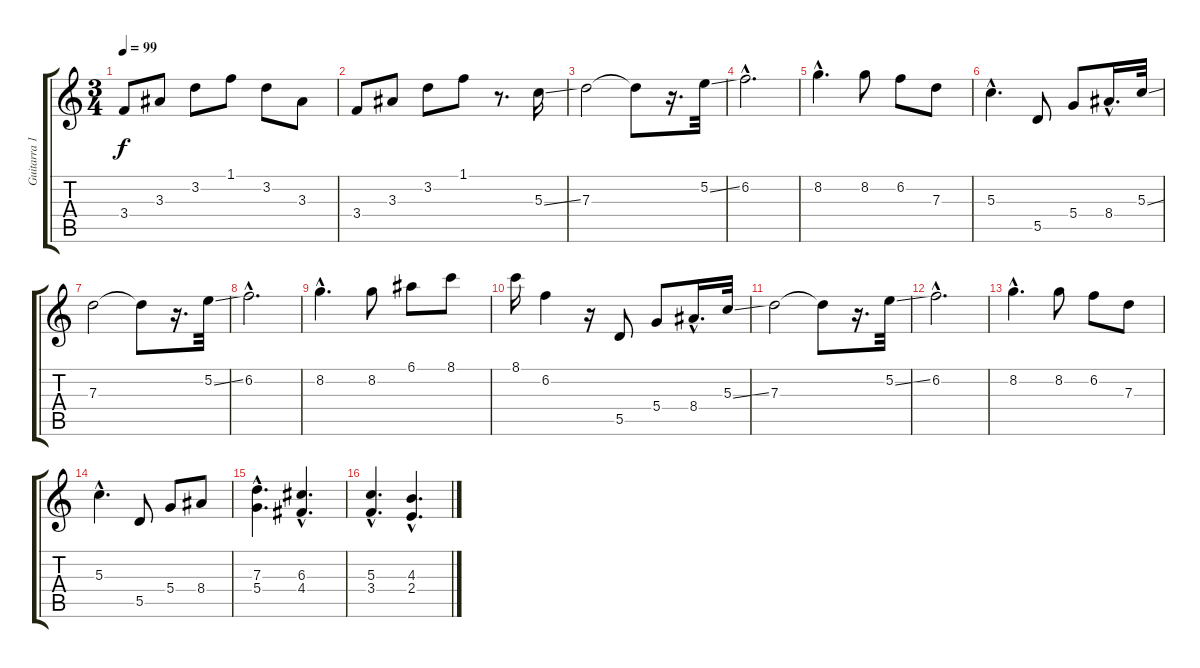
\track ("Guitarra 1" "Guitarra 1") {instrument distortionguitar}
\staff {score tabs}
\tuning (E4 B3 G3 D3 A2 E2) {hide}
\ts (3 4)
\tempo 99
\clef g2
\ks c
3.4.8{dy f} 3.3.8 3.2.8 1.1.8 3.2.8 3.3.8 |
3.4.8{instrument acousticguitarsteel} 3.3.8 3.2.8 1.1.8 r.8{d} 5.3{ss}.16 |
7.3.2{instrument acousticguitarsteel} 7.3{t}.8 r.16{d} 5.2{ss}.32 |
6.2{hac}.2{d} |
8.2{hac}.4{d} 8.2.8 6.2.8 7.3.8 |
5.3{hac}.4{d} 5.5.8 5.4.8 8.4{hac}.16{d} 5.3{ss}.32 |
7.3.2 7.3{t}.8 r.16{d} 5.2{ss}.32 |
6.2{hac}.2{d} |
8.2{hac}.4{d} 8.2.8 6.1.8 8.1.8 |
8.1.16 6.2.4 r.16 5.5.8 5.4.8 8.4{hac}.16{d} 5.3{ss}.32 |
7.3.2{instrument acousticguitarsteel} 7.3{t}.8 r.16{d} 5.2{ss}.32 |
6.2{hac}.2{d} |
8.2{hac}.4{d} 8.2.8 6.2.8 7.3.8 |
5.3{hac}.4{d} 5.5.8 5.4.8 8.4.8 |
(7.3{hac} 5.4{hac}).4{d instrument distortionguitar} (6.3{hac} 4.4{hac}).4{d} |
(5.3{hac} 3.4{hac}).4{d} (4.3{hac} 2.4{hac}).4{d}
